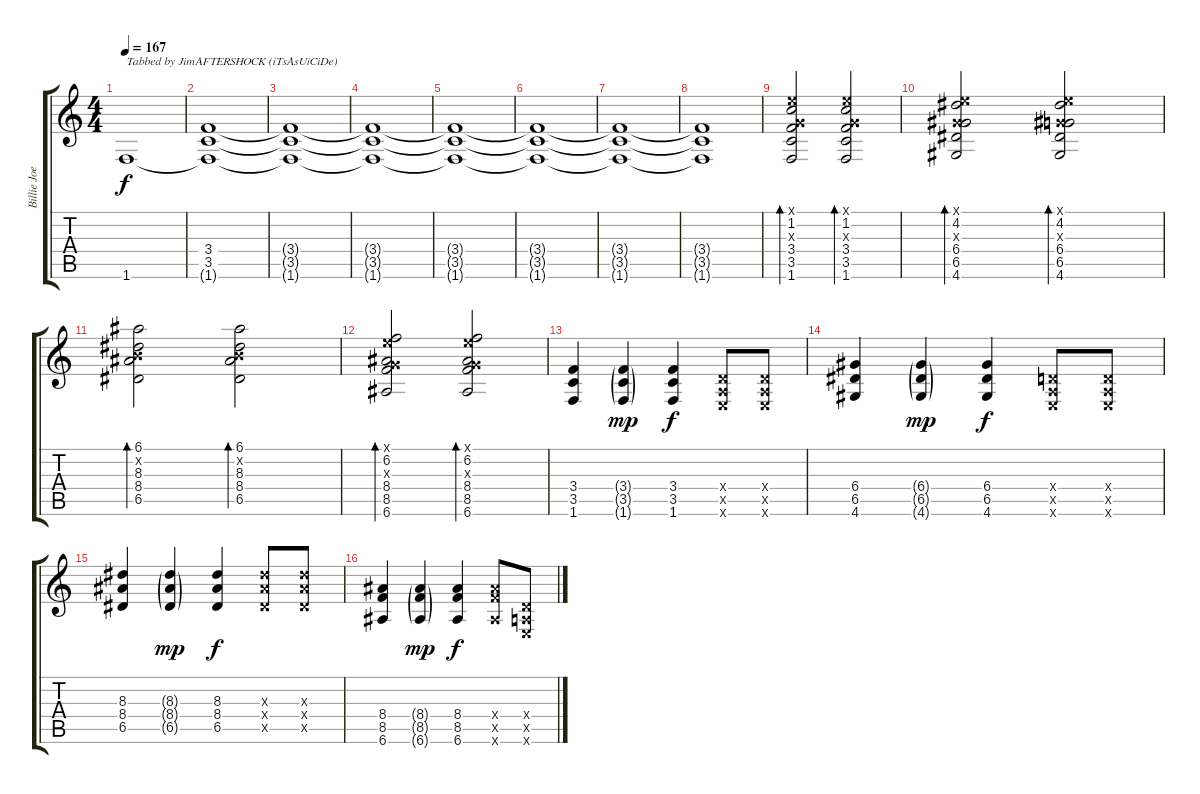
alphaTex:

\track ("Billie Joe Armstrong (Guitar 2)" "Billie Joe") {instrument acousticguitarnylon}
\staff {score tabs}
\tuning (E4 B3 G3 D3 A2 E2) {hide}
\ts (4 4)
\tempo 167
\clef g2
\ks c
1.6.1{txt "Tabbed by JimAFTERSHOCK (iTsAsUiCiDe)" dy f instrument distortionguitar} |
(3.4 3.5 1.6{t}).1 |
(3.4{t} 3.5{t} 1.6{t}).1 |
(3.4{t} 3.5{t} 1.6{t}).1{volume 11} |
(3.4{t} 3.5{t} 1.6{t}).1{volume 10} |
(3.4{t} 3.5{t} 1.6{t}).1{volume 8} |
(3.4{t} 3.5{t} 1.6{t}).1{volume 6} |
(3.4{t} 3.5{t} 1.6{t}).1{volume 4} |
(0.1{x} 1.2 0.3{x} 3.4 3.5 1.6).2{bd 120 volume 10 instrument acousticguitarsteel} (0.1{x} 1.2 0.3{x} 3.4 3.5 1.6).2{bd 60} |
(0.1{x} 4.2 0.3{x} 6.4 6.5 4.6).2{bd 120} (0.1{x} 4.2 0.3{x} 6.4 6.5 4.6).2{bd 120} |
(6.1 0.2{x} 8.3 8.4 6.5).2{bd 60} (6.1 0.2{x} 8.3 8.4 6.5).2{bd 60} |
(0.1{x} 6.2 0.3{x} 8.4 8.5 6.6).2{bd 60} (0.1{x} 6.2 0.3{x} 8.4 8.5 6.6).2{bd 60} |
(3.4 3.5 1.6).4 (3.4{g} 3.5{g} 1.6{g}).4{dy mp} (3.4 3.5 1.6).4{dy f} (0.4{x} 0.5{x} 0.6{x}).8 (0.4{x} 0.5{x} 0.6{x}).8 |
(6.4 6.5 4.6).4 (6.4{g} 6.5{g} 4.6{g}).4{dy mp} (6.4 6.5 4.6).4{dy f} (0.4{x} 0.5{x} 0.6{x}).8 (0.4{x} 0.5{x} 0.6{x}).8 |
(8.3 8.4 6.5).4 (8.3{g} 8.4{g} 6.5{g}).4{dy mp} (8.3 8.4 6.5).4{dy f} (8.3{x} 8.4{x} 6.5{x}).8 (8.3{x} 8.4{x} 6.5{x}).8 |
(8.4 8.5 6.6).4 (8.4{g} 8.5{g} 6.6{g}).4{dy mp} (8.4 8.5 6.6).4{dy f} (8.4{x} 8.5{x} 6.6{x}).8 (0.4{x} 0.5{x} 0.6{x}).8
